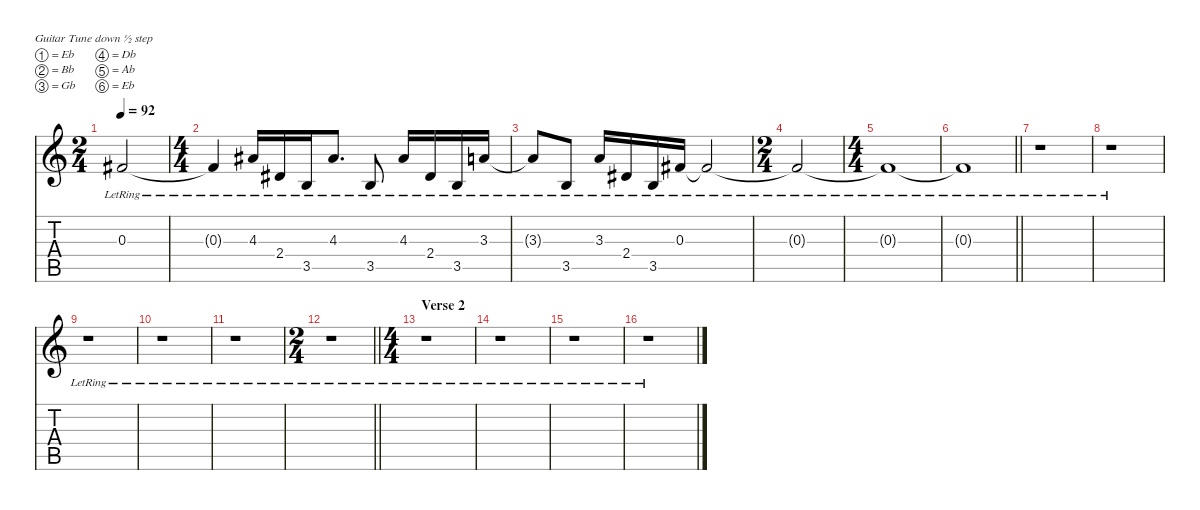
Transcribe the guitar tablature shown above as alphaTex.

\defaultSystemsLayout 4
\hideDynamics
\bracketExtendMode nobrackets
\singleTrackTrackNamePolicy hidden
\multiTrackTrackNamePolicy hidden
\otherSystemsTrackNameOrientation horizontal
\track ("Kirk Clean" "el.guit.") {instrument electricguitarclean}
\staff {score tabs}
\tuning (Eb4 Bb3 Gb3 Db3 Ab2 Eb2)
\ts (2 4)
\beaming (8 2 2 2 2)
\tempo 92
\clef g2
\ks c
0.3{lr t acc #}.2{dy f beam Up} |
\ts (4 4)
\beaming (8 2 2 2 2)
0.3{lr t acc #}.4{beam Up} 4.3{lr acc #}.16{beam Up} 2.4{lr acc #}.16{beam Up} 3.5{lr}.16{beam Up} 4.3{lr acc #}.8{d beam Up} 3.5{lr}.8{beam Up} 4.3{lr acc #}.16{beam Up} 2.4{lr acc #}.16{beam Up} 3.5{lr}.16{beam Up} 3.3{lr}.16{beam Up} |
3.3{lr t}.8{beam Up} 3.5{lr}.8{beam Up} 3.3{lr}.16{beam Up} 2.4{lr acc #}.16{beam Up} 3.5{lr}.16{beam Up} 0.3{lr acc #}.16{beam Up} 0.3{lr t acc #}.2{beam Up} |
\ts (2 4)
\beaming (8 2 2)
0.3{lr t acc #}.2{beam Up} |
\ts (4 4)
\beaming (8 2 2 2 2)
0.3{lr t acc #}.1{beam Up} |
\barLineRight lightlight
0.3{lr t acc #}.1{beam Up} |
\section ("" "")
r.1{beam Down} |
r.1{beam Down} |
r.1{beam Down} |
r.1{beam Down} |
r.1{beam Down} |
\ts (2 4)
\beaming (8 2 2 2 2)
\barLineRight lightlight
r.1{beam Down} |
\ts (4 4)
\beaming (8 2 2 2 2)
\section ("" "Verse 2")
r.1{beam Down} |
r.1{beam Down} |
r.1{beam Down} |
r.1{beam Down}
